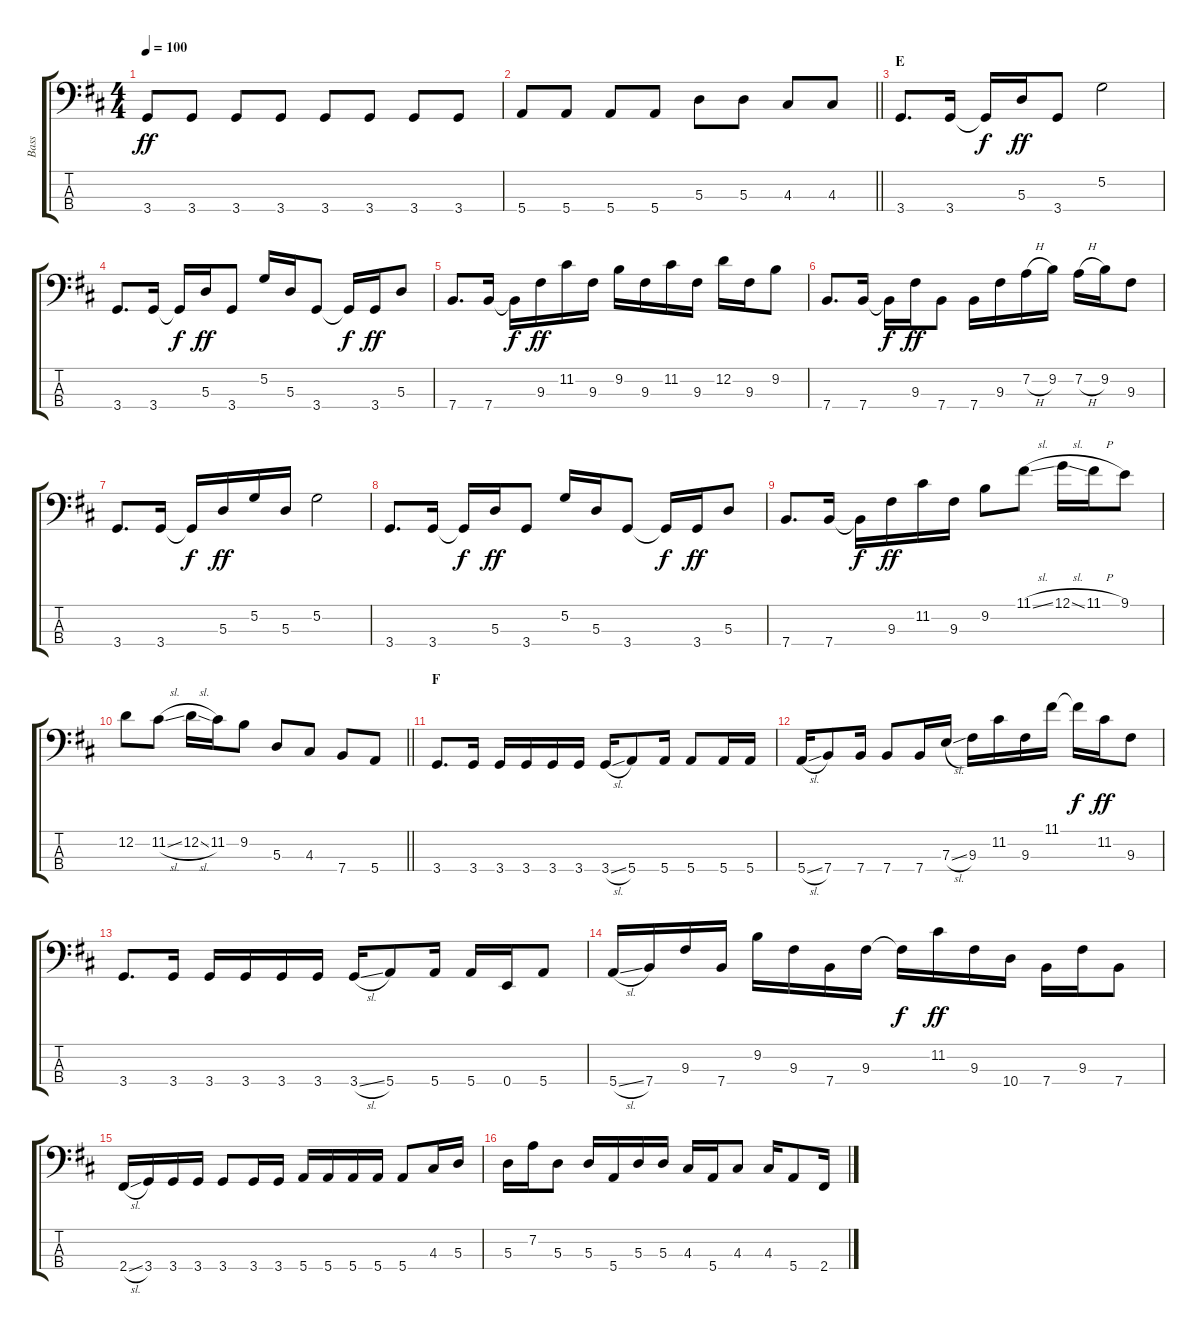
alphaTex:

\track ("Bass" "Bass") {instrument electricbasspick}
\staff {score tabs}
\tuning (G2 D2 A1 E1) {hide}
\ts (4 4)
\tempo 100
\clef f4
\ks d
3.4.8{dy ff} 3.4.8 3.4.8 3.4.8 3.4.8 3.4.8 3.4.8 3.4.8 |
\barLineRight lightlight
5.4.8 5.4.8 5.4.8 5.4.8 5.3.8 5.3.8 4.3.8 4.3.8 |
\section ("" "E")
3.4.8{d} 3.4.16 3.4{t}.16{dy f} 5.3.16{dy ff} 3.4.8 5.2.2 |
3.4.8{d} 3.4.16 3.4{t}.16{dy f} 5.3.16{dy ff} 3.4.8 5.2.16 5.3.16 3.4.8 3.4{t}.16{dy f} 3.4.16{dy ff} 5.3.8 |
7.4.8{d} 7.4.16 7.4{t}.16{dy f} 9.3.16{dy ff} 11.2.16 9.3.16 9.2.16 9.3.16 11.2.16 9.3.16 12.2.16 9.3.16 9.2.8 |
7.4.8{d} 7.4.16 7.4{t}.16{dy f} 9.3.16{dy ff} 7.4.8 7.4.16 9.3.16 7.2{h}.16 9.2.16 7.2{h}.16 9.2.16 9.3.8 |
3.4.8{d} 3.4.16 3.4{t}.16{dy f} 5.3.16{dy ff} 5.2.16 5.3.16 5.2.2 |
3.4.8{d} 3.4.16 3.4{t}.16{dy f} 5.3.16{dy ff} 3.4.8 5.2.16 5.3.16 3.4.8 3.4{t}.16{dy f} 3.4.16{dy ff} 5.3.8 |
7.4.8{d} 7.4.16 7.4{t}.16{dy f} 9.3.16{dy ff} 11.2.16 9.3.16 9.2.8 11.1{sl}.8 12.1{sl}.16 11.1{h}.16 9.1.8 |
\barLineRight lightlight
12.2.8 11.2{sl}.8 12.2{sl}.16 11.2.16 9.2.8 5.3.8 4.3.8 7.4.8 5.4.8 |
\section ("" "F")
3.4.8{d} 3.4.16 3.4.16 3.4.16 3.4.16 3.4.16 3.4{sl}.16 5.4.8 5.4.16 5.4.8 5.4.16 5.4.16 |
5.4{sl}.16 7.4.8 7.4.16 7.4.8 7.4.16 7.3{sl}.16 9.3.16 11.2.16 9.3.16 11.1.16 11.1{t}.16{dy f} 11.2.16{dy ff} 9.3.8 |
3.4.8{d} 3.4.16 3.4.16 3.4.16 3.4.16 3.4.16 3.4{sl}.16 5.4.8 5.4.16 5.4.16 0.4.16 5.4.8 |
5.4{sl}.16 7.4.16 9.3.16 7.4.16 9.2.16 9.3.16 7.4.16 9.3.16 9.3{t}.16{dy f} 11.2.16{dy ff} 9.3.16 10.4.16 7.4.16 9.3.16 7.4.8 |
2.4{sl}.16 3.4.16 3.4.16 3.4.16 3.4.8 3.4.16 3.4.16 5.4.16 5.4.16 5.4.16 5.4.16 5.4.8 4.3.16 5.3.16 |
5.3.16 7.2.16 5.3.8 5.3.16 5.4.16 5.3.16 5.3.16 4.3.16 5.4.16 4.3.8 4.3.16 5.4.8 2.4.16
